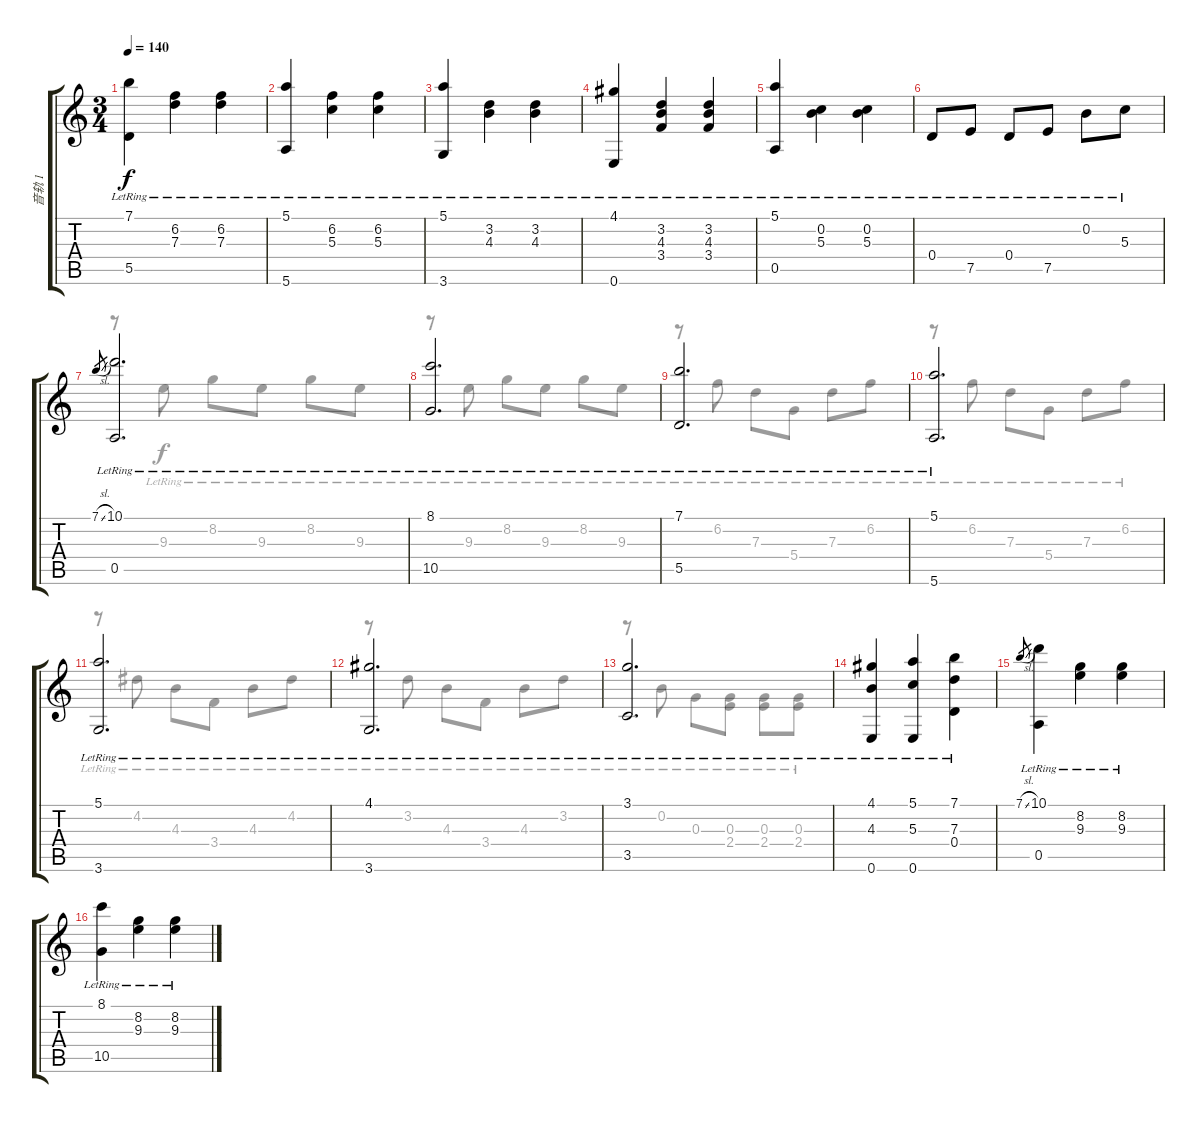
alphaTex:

\track ("音轨 1" "音轨 1") {instrument acousticguitarsteel}
\staff {score tabs}
\tuning (E4 B3 G3 D3 A2 E2) {hide}
\voice
\ts (3 4)
\tempo 140
\clef g2
\ks c
(7.1{lr} 5.5{lr}).4{dy f} (6.2{lr} 7.3{lr}).4 (6.2{lr} 7.3{lr}).4 |
(5.1{lr} 5.6{lr}).4 (6.2{lr} 5.3{lr}).4 (6.2{lr} 5.3{lr}).4 |
(5.1{lr} 3.6{lr}).4 (3.2{lr} 4.3{lr}).4 (3.2{lr} 4.3{lr}).4 |
(4.1{lr} 0.6{lr}).4 (3.2{lr} 4.3{lr} 3.4{lr}).4 (3.2{lr} 4.3{lr} 3.4{lr}).4 |
(5.1{lr} 0.5{lr}).4 (0.2{lr} 5.3{lr}).4 (0.2{lr} 5.3{lr}).4 |
0.4{lr}.8 7.5{lr}.8 0.4{lr}.8 7.5{lr}.8 0.2{lr}.8 5.3{lr}.8 |
7.1{sl}.8{gr} (10.1{lr} 0.5{lr}).2{d} |
(8.1{lr} 10.5{lr}).2{d} |
(7.1{lr} 5.5{lr}).2{d} |
(5.1{lr} 5.6).2{d} |
(5.1{lr} 3.6{lr}).2{d} |
(4.1{lr} 3.6{lr}).2{d} |
(3.1{lr} 3.5{lr}).2{d} |
(4.1{lr} 4.3{lr} 0.6).4 (5.1{lr} 5.3{lr} 0.6).4 (7.1{lr} 7.3{lr} 0.4).4 |
7.1{sl}.8{gr} (10.1{lr} 0.5{lr}).4 (8.2{lr} 9.3{lr}).4 (8.2{lr} 9.3{lr}).4 |
(8.1{lr} 10.5{lr}).4 (8.2{lr} 9.3{lr}).4 (8.2{lr} 9.3{lr}).4
\voice
\clef g2
\ottava regular
\simile none
\ks c
|
|
|
|
|
|
r.8 9.3{lr}.8 8.2{lr}.8 9.3{lr}.8 8.2{lr}.8 9.3{lr}.8 |
r.8 9.3{lr}.8 8.2{lr}.8 9.3{lr}.8 8.2{lr}.8 9.3{lr}.8 |
r.8 6.2{lr}.8 7.3{lr}.8 5.4{lr}.8 7.3{lr}.8 6.2{lr}.8 |
r.8 6.2{lr}.8 7.3{lr}.8 5.4{lr}.8 7.3{lr}.8 6.2{lr}.8 |
r.8 4.2{lr}.8 4.3{lr}.8 3.4{lr}.8 4.3{lr}.8 4.2{lr}.8 |
r.8 3.2{lr}.8 4.3{lr}.8 3.4{lr}.8 4.3{lr}.8 3.2{lr}.8 |
r.8 0.2{lr}.8 0.3{lr}.8 (0.3{lr} 2.4{lr}).8 (0.3{lr} 2.4).8 (0.3{lr} 2.4).8 |
|
|
